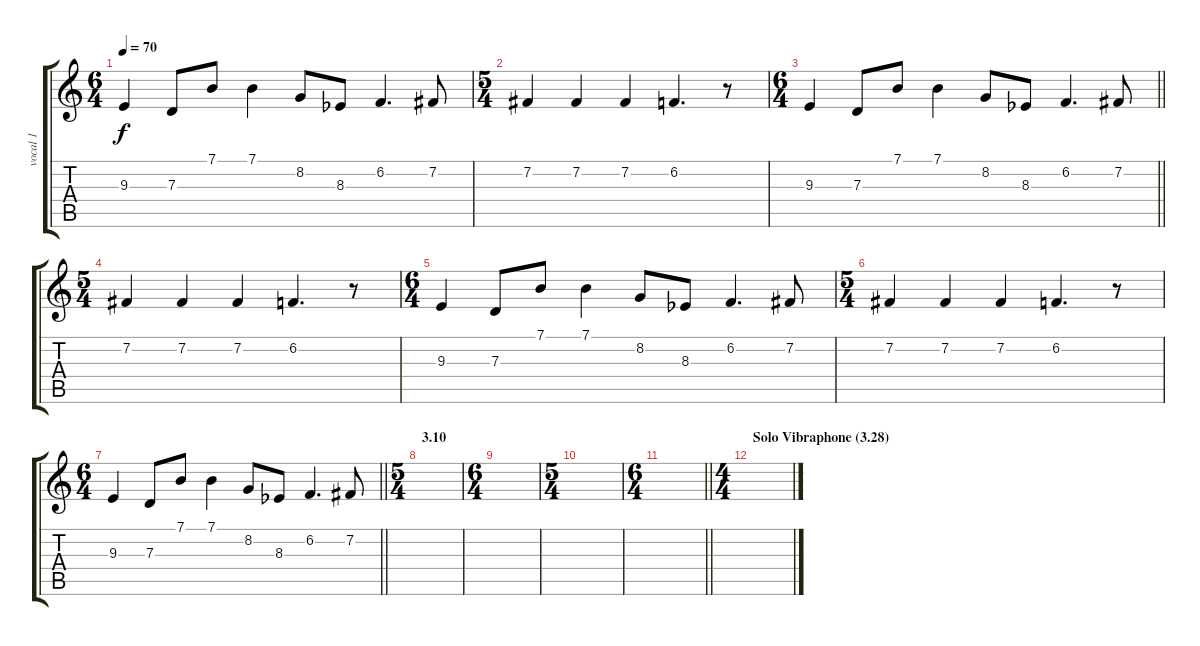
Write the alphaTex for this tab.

\track ("vocal 1" "vocal 1") {instrument clarinet}
\staff {score tabs}
\tuning (E4 B3 G3 D3 A2 E2) {hide}
\ts (6 4)
\tempo 70
\clef g2
\ks c
9.3.4{dy f} 7.3.8 7.1.8 7.1.4 8.2.8 8.3{acc b}.8 6.2.4{d} 7.2.8 |
\ts (5 4)
7.2.4 7.2.4 7.2.4 6.2.4{d} r.8 |
\ts (6 4)
\barLineRight lightlight
9.3.4 7.3.8 7.1.8 7.1.4 8.2.8 8.3{acc b}.8 6.2.4{d} 7.2.8 |
\ts (5 4)
7.2.4 7.2.4 7.2.4 6.2.4{d} r.8 |
\ts (6 4)
9.3.4 7.3.8 7.1.8 7.1.4 8.2.8 8.3{acc b}.8 6.2.4{d} 7.2.8 |
\ts (5 4)
7.2.4 7.2.4 7.2.4 6.2.4{d} r.8 |
\ts (6 4)
\barLineRight lightlight
9.3.4 7.3.8 7.1.8 7.1.4 8.2.8 8.3{acc b}.8 6.2.4{d} 7.2.8 |
\ts (5 4)
\section ("" "3.10")
|
\ts (6 4)
|
\ts (5 4)
|
\ts (6 4)
\barLineRight lightlight
|
\ts (4 4)
\section ("" "Solo Vibraphone (3.28)")
